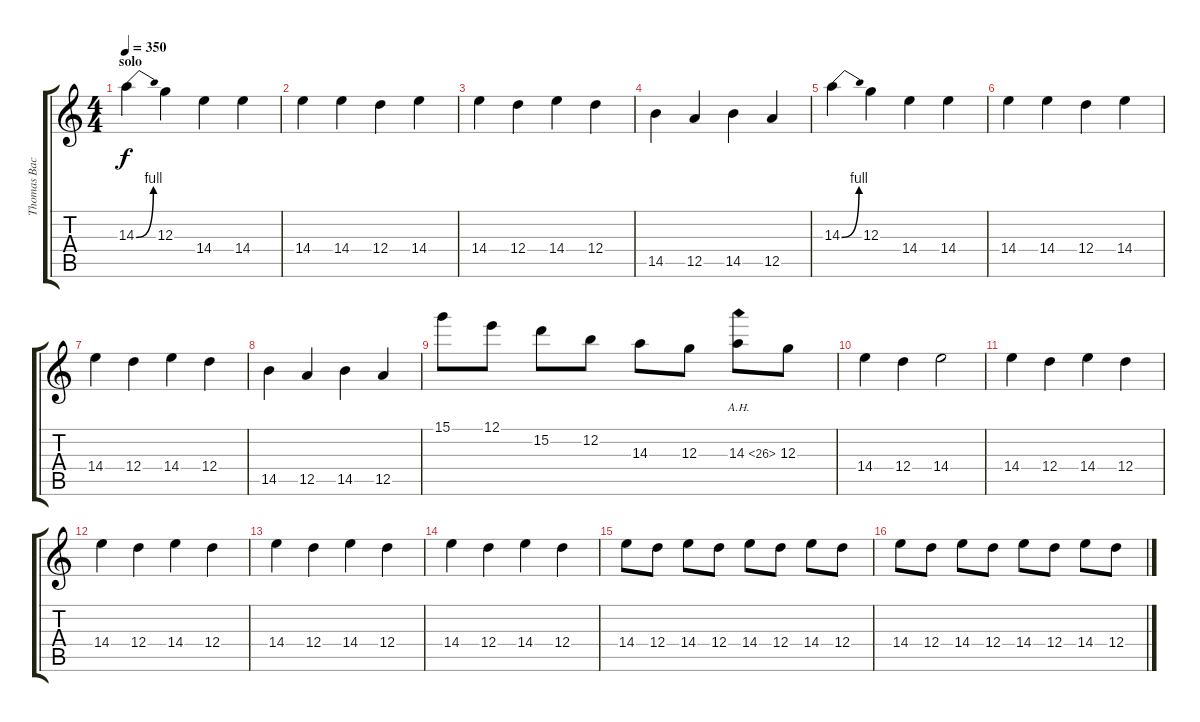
\track ("Thomas Bacon - Lead Guitar" "Thomas Bac") {instrument overdrivenguitar}
\staff {score tabs}
\tuning (E4 B3 G3 D3 A2 E2) {hide}
\ts (4 4)
\section ("" "solo")
\tempo 350
\clef g2
\ks c
14.3{be (bend 0 0 60 4)}.4{dy f} 12.3.4 14.4.4 14.4.4 |
14.4.4 14.4.4 12.4.4 14.4.4 |
14.4.4 12.4.4 14.4.4 12.4.4 |
14.5.4 12.5.4 14.5.4 12.5.4 |
14.3{be (bend 0 0 60 4)}.4 12.3.4 14.4.4 14.4.4 |
14.4.4 14.4.4 12.4.4 14.4.4 |
14.4.4 12.4.4 14.4.4 12.4.4 |
14.5.4 12.5.4 14.5.4 12.5.4 |
15.1.8 12.1.8 15.2.8 12.2.8 14.3.8 12.3.8 14.3{ah 12}.8 12.3.8 |
14.4.4 12.4.4 14.4.2 |
14.4.4 12.4.4 14.4.4 12.4.4 |
14.4.4 12.4.4 14.4.4 12.4.4 |
14.4.4 12.4.4 14.4.4 12.4.4 |
14.4.4 12.4.4 14.4.4 12.4.4 |
14.4.8 12.4.8 14.4.8 12.4.8 14.4.8 12.4.8 14.4.8 12.4.8 |
14.4.8 12.4.8 14.4.8 12.4.8 14.4.8 12.4.8 14.4.8 12.4.8
